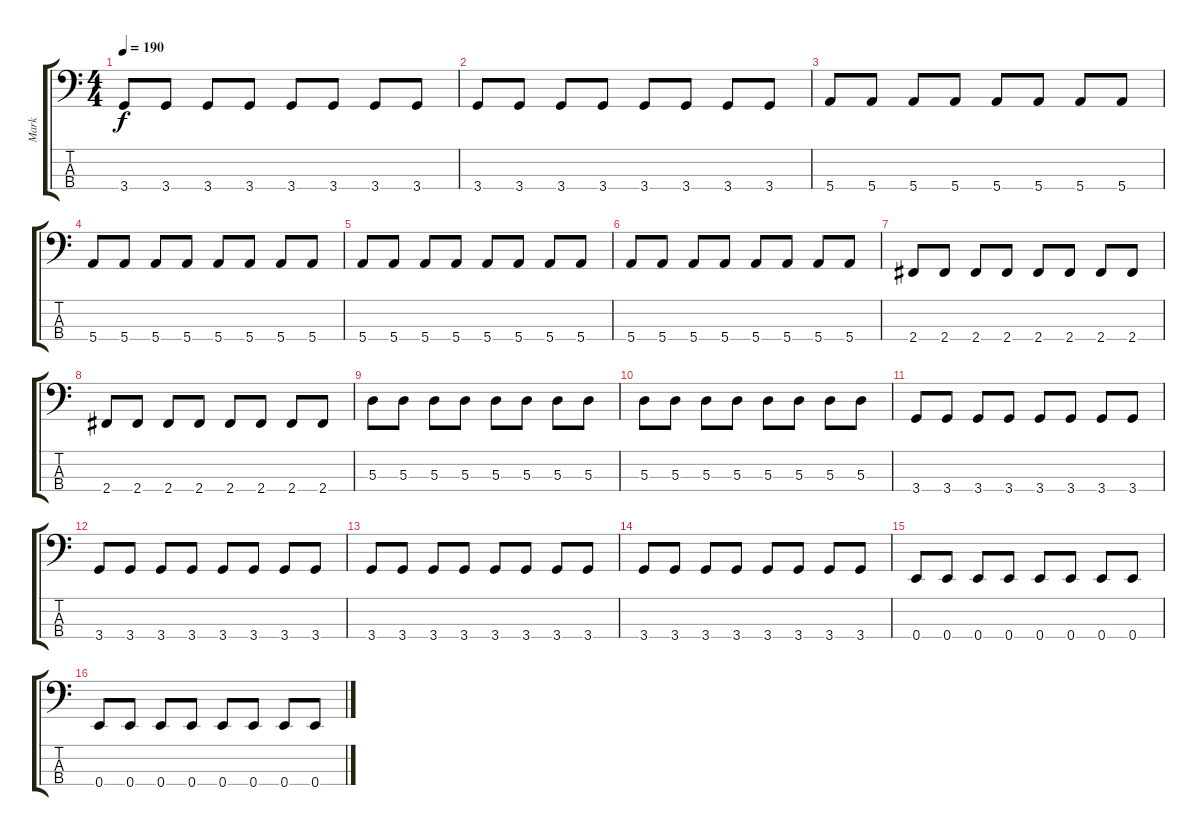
\track ("Mark" "Mark") {instrument electricbassfinger}
\staff {score tabs}
\tuning (G2 D2 A1 E1) {hide}
\ts (4 4)
\tempo 190
\clef f4
\ks c
3.4.8{dy f} 3.4.8 3.4.8 3.4.8 3.4.8 3.4.8 3.4.8 3.4.8 |
3.4.8 3.4.8 3.4.8 3.4.8 3.4.8 3.4.8 3.4.8 3.4.8 |
5.4.8 5.4.8 5.4.8 5.4.8 5.4.8 5.4.8 5.4.8 5.4.8 |
5.4.8 5.4.8 5.4.8 5.4.8 5.4.8 5.4.8 5.4.8 5.4.8 |
5.4.8 5.4.8 5.4.8 5.4.8 5.4.8 5.4.8 5.4.8 5.4.8 |
5.4.8 5.4.8 5.4.8 5.4.8 5.4.8 5.4.8 5.4.8 5.4.8 |
2.4.8 2.4.8 2.4.8 2.4.8 2.4.8 2.4.8 2.4.8 2.4.8 |
2.4.8 2.4.8 2.4.8 2.4.8 2.4.8 2.4.8 2.4.8 2.4.8 |
5.3.8 5.3.8 5.3.8 5.3.8 5.3.8 5.3.8 5.3.8 5.3.8 |
5.3.8 5.3.8 5.3.8 5.3.8 5.3.8 5.3.8 5.3.8 5.3.8 |
3.4.8 3.4.8 3.4.8 3.4.8 3.4.8 3.4.8 3.4.8 3.4.8 |
3.4.8 3.4.8 3.4.8 3.4.8 3.4.8 3.4.8 3.4.8 3.4.8 |
3.4.8 3.4.8 3.4.8 3.4.8 3.4.8 3.4.8 3.4.8 3.4.8 |
3.4.8 3.4.8 3.4.8 3.4.8 3.4.8 3.4.8 3.4.8 3.4.8 |
0.4.8 0.4.8 0.4.8 0.4.8 0.4.8 0.4.8 0.4.8 0.4.8 |
0.4.8 0.4.8 0.4.8 0.4.8 0.4.8 0.4.8 0.4.8 0.4.8
